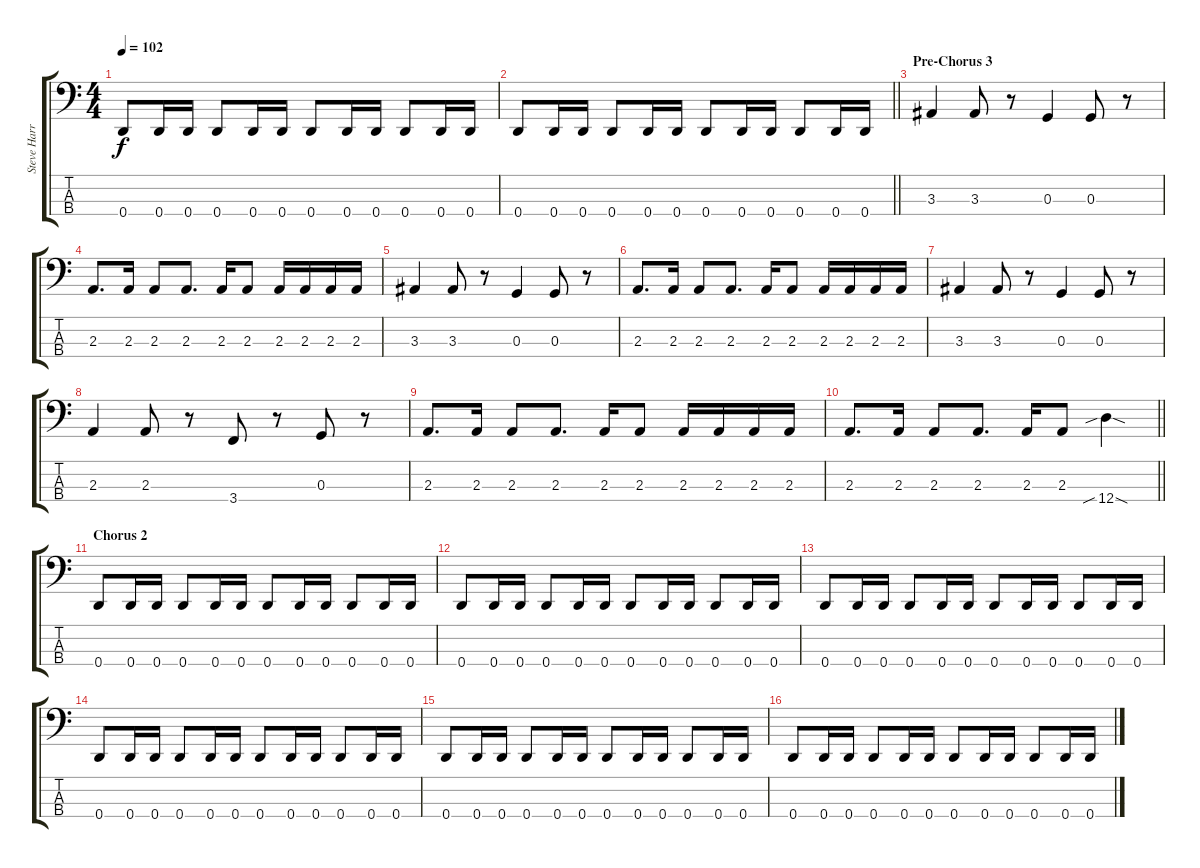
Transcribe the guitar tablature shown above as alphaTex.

\track ("Steve Harris" "Steve Harr") {instrument electricbassfinger}
\staff {score tabs}
\tuning (F2 C2 G1 D1) {hide}
\ts (4 4)
\tempo 102
\clef f4
\ks c
0.4.8{dy f} 0.4.16 0.4.16 0.4.8 0.4.16 0.4.16 0.4.8 0.4.16 0.4.16 0.4.8 0.4.16 0.4.16 |
\barLineRight lightlight
0.4.8 0.4.16 0.4.16 0.4.8 0.4.16 0.4.16 0.4.8 0.4.16 0.4.16 0.4.8 0.4.16 0.4.16 |
\section ("" "Pre-Chorus 3")
3.3.4 3.3.8 r.8 0.3.4 0.3.8 r.8 |
2.3.8{d} 2.3.16 2.3.8 2.3.8{d} 2.3.16 2.3.8 2.3.16 2.3.16 2.3.16 2.3.16 |
3.3.4 3.3.8 r.8 0.3.4 0.3.8 r.8 |
2.3.8{d} 2.3.16 2.3.8 2.3.8{d} 2.3.16 2.3.8 2.3.16 2.3.16 2.3.16 2.3.16 |
3.3.4 3.3.8 r.8 0.3.4 0.3.8 r.8 |
2.3.4 2.3.8 r.8 3.4.8 r.8 0.3.8 r.8 |
2.3.8{d} 2.3.16 2.3.8 2.3.8{d} 2.3.16 2.3.8 2.3.16 2.3.16 2.3.16 2.3.16 |
\barLineRight lightlight
2.3.8{d} 2.3.16 2.3.8 2.3.8{d} 2.3.16 2.3.8 12.4{sib sod}.4 |
\section ("" "Chorus 2")
0.4.8 0.4.16 0.4.16 0.4.8 0.4.16 0.4.16 0.4.8 0.4.16 0.4.16 0.4.8 0.4.16 0.4.16 |
0.4.8 0.4.16 0.4.16 0.4.8 0.4.16 0.4.16 0.4.8 0.4.16 0.4.16 0.4.8 0.4.16 0.4.16 |
0.4.8 0.4.16 0.4.16 0.4.8 0.4.16 0.4.16 0.4.8 0.4.16 0.4.16 0.4.8 0.4.16 0.4.16 |
0.4.8 0.4.16 0.4.16 0.4.8 0.4.16 0.4.16 0.4.8 0.4.16 0.4.16 0.4.8 0.4.16 0.4.16 |
0.4.8 0.4.16 0.4.16 0.4.8 0.4.16 0.4.16 0.4.8 0.4.16 0.4.16 0.4.8 0.4.16 0.4.16 |
0.4.8 0.4.16 0.4.16 0.4.8 0.4.16 0.4.16 0.4.8 0.4.16 0.4.16 0.4.8 0.4.16 0.4.16
